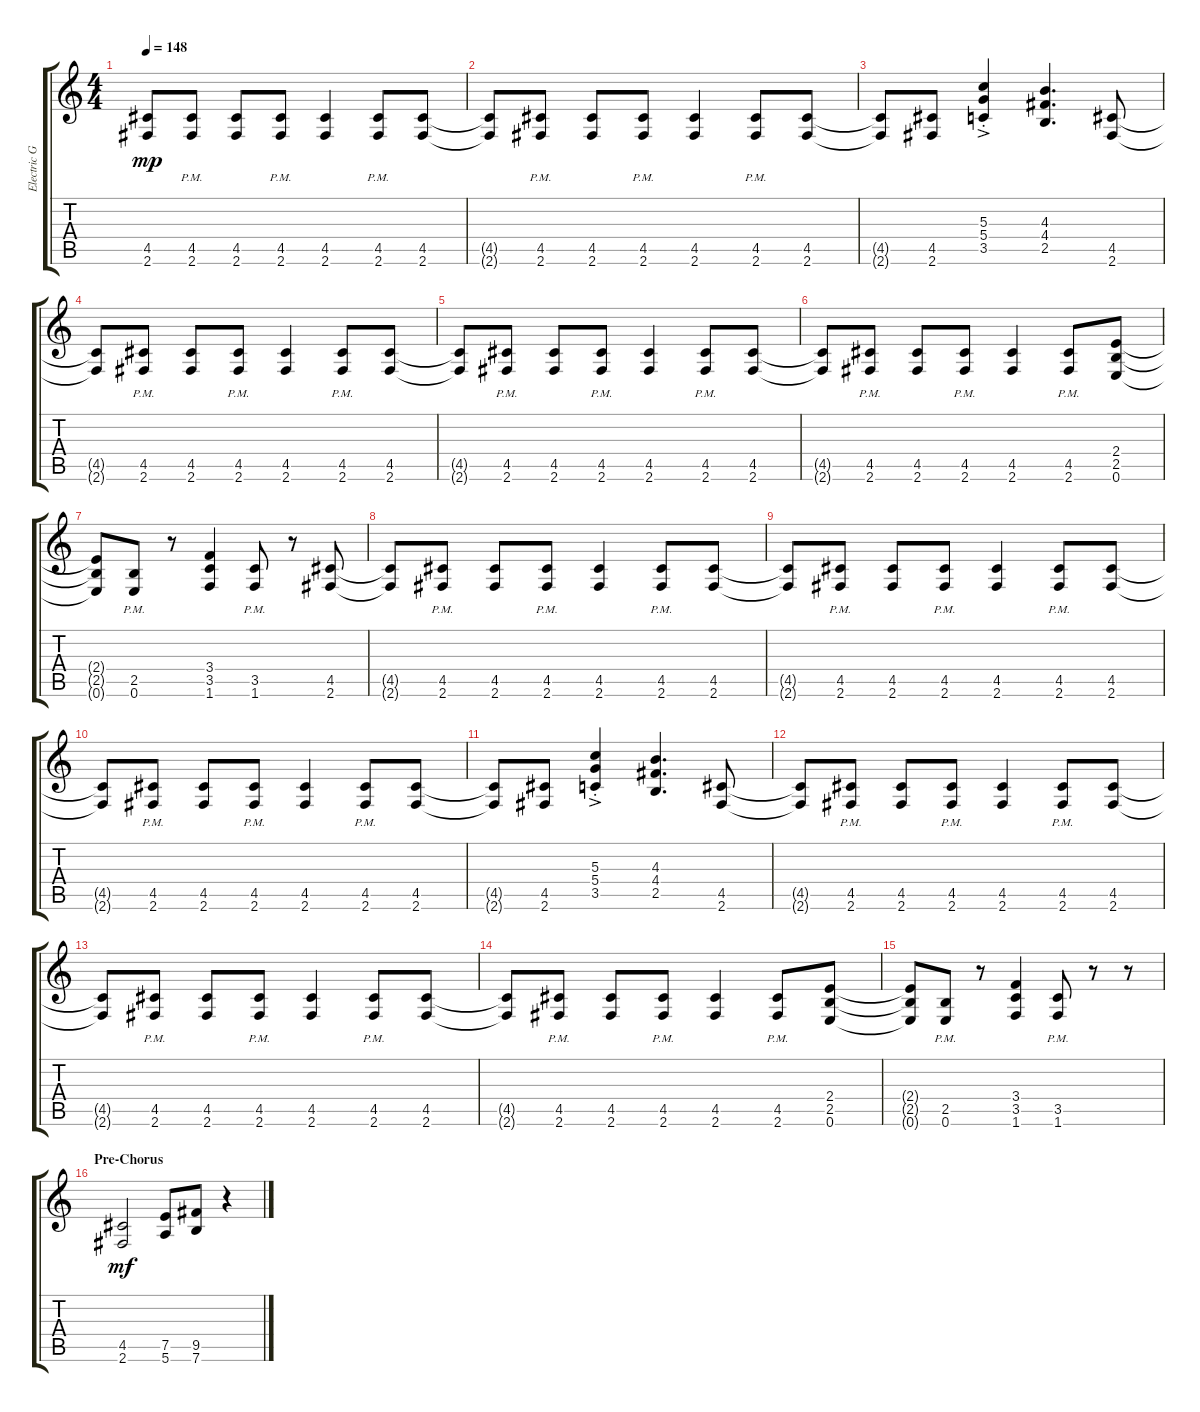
\track ("Electric Guitar Rhythm (Drive)" "Electric G") {instrument distortionguitar}
\staff {score tabs}
\tuning (E4 B3 G3 D3 A2 E2) {hide}
\ts (4 4)
\tempo 148
\clef g2
\ks c
(4.5{t} 2.6{t}).8{dy mp} (4.5{pm} 2.6{pm}).8 (4.5 2.6).8 (4.5{pm} 2.6{pm}).8 (4.5 2.6).4 (4.5{pm} 2.6{pm}).8 (4.5 2.6).8 |
(4.5{t} 2.6{t}).8 (4.5{pm} 2.6{pm}).8 (4.5 2.6).8 (4.5{pm} 2.6{pm}).8 (4.5 2.6).4 (4.5{pm} 2.6{pm}).8 (4.5 2.6).8 |
(4.5{t} 2.6{t}).8 (4.5 2.6).8 (5.3{ac st} 5.4{ac st} 3.5{ac st}).4 (4.3 4.4 2.5).4{d} (4.5 2.6).8 |
(4.5{t} 2.6{t}).8 (4.5{pm} 2.6{pm}).8 (4.5 2.6).8 (4.5{pm} 2.6{pm}).8 (4.5 2.6).4 (4.5{pm} 2.6{pm}).8 (4.5 2.6).8 |
(4.5{t} 2.6{t}).8 (4.5{pm} 2.6{pm}).8 (4.5 2.6).8 (4.5{pm} 2.6{pm}).8 (4.5 2.6).4 (4.5{pm} 2.6{pm}).8 (4.5 2.6).8 |
(4.5{t} 2.6{t}).8 (4.5{pm} 2.6{pm}).8 (4.5 2.6).8 (4.5{pm} 2.6{pm}).8 (4.5 2.6).4 (4.5{pm} 2.6{pm}).8 (2.4 2.5 0.6).8 |
(2.4{t} 2.5{t} 0.6{t}).8 (2.5{pm} 0.6{pm}).8 r.8 (3.4 3.5 1.6).4 (3.5{pm} 1.6{pm}).8 r.8 (4.5 2.6).8 |
(4.5{t} 2.6{t}).8 (4.5{pm} 2.6{pm}).8 (4.5 2.6).8 (4.5{pm} 2.6{pm}).8 (4.5 2.6).4 (4.5{pm} 2.6{pm}).8 (4.5 2.6).8 |
(4.5{t} 2.6{t}).8 (4.5{pm} 2.6{pm}).8 (4.5 2.6).8 (4.5{pm} 2.6{pm}).8 (4.5 2.6).4 (4.5{pm} 2.6{pm}).8 (4.5 2.6).8 |
(4.5{t} 2.6{t}).8 (4.5{pm} 2.6{pm}).8 (4.5 2.6).8 (4.5{pm} 2.6{pm}).8 (4.5 2.6).4 (4.5{pm} 2.6{pm}).8 (4.5 2.6).8 |
(4.5{t} 2.6{t}).8 (4.5 2.6).8 (5.3{ac st} 5.4{ac st} 3.5{ac st}).4 (4.3 4.4 2.5).4{d} (4.5 2.6).8 |
(4.5{t} 2.6{t}).8 (4.5{pm} 2.6{pm}).8 (4.5 2.6).8 (4.5{pm} 2.6{pm}).8 (4.5 2.6).4 (4.5{pm} 2.6{pm}).8 (4.5 2.6).8 |
(4.5{t} 2.6{t}).8 (4.5{pm} 2.6{pm}).8 (4.5 2.6).8 (4.5{pm} 2.6{pm}).8 (4.5 2.6).4 (4.5{pm} 2.6{pm}).8 (4.5 2.6).8 |
(4.5{t} 2.6{t}).8 (4.5{pm} 2.6{pm}).8 (4.5 2.6).8 (4.5{pm} 2.6{pm}).8 (4.5 2.6).4 (4.5{pm} 2.6{pm}).8 (2.4 2.5 0.6).8 |
(2.4{t} 2.5{t} 0.6{t}).8 (2.5{pm} 0.6{pm}).8 r.8 (3.4 3.5 1.6).4 (3.5{pm} 1.6{pm}).8 r.8 r.8 |
\section ("" "Pre-Chorus")
(4.5 2.6).2{dy mf} (7.5 5.6).8 (9.5 7.6).8 r.4
